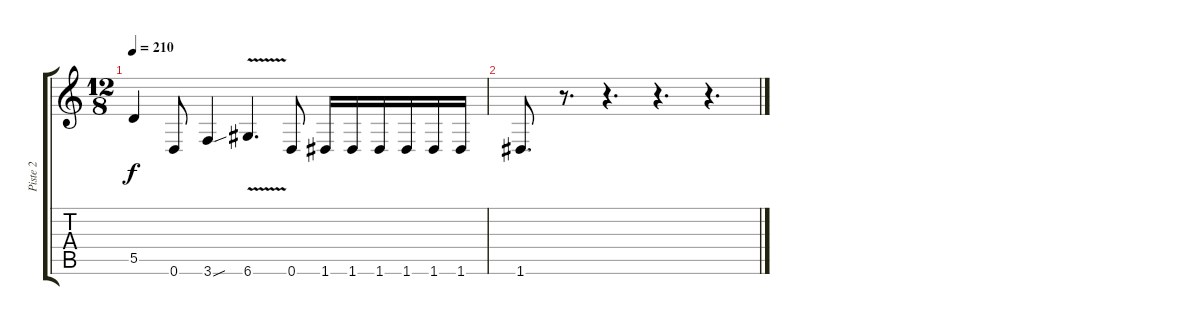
\track ("Piste 2" "Piste 2") {instrument distortionguitar}
\staff {score tabs}
\tuning (E4 B3 G3 D3 A2 D2) {hide}
\ts (12 8)
\tempo 210
\clef g2
\ks c
5.5{t}.4{dy f} 0.6.8 3.6{sou}.4 6.6{v}.4{d} 0.6.8 1.6.16 1.6.16 1.6.16 1.6.16 1.6.16 1.6.16 |
1.6.8{d} r.8{d} r.4{d} r.4{d} r.4{d}
